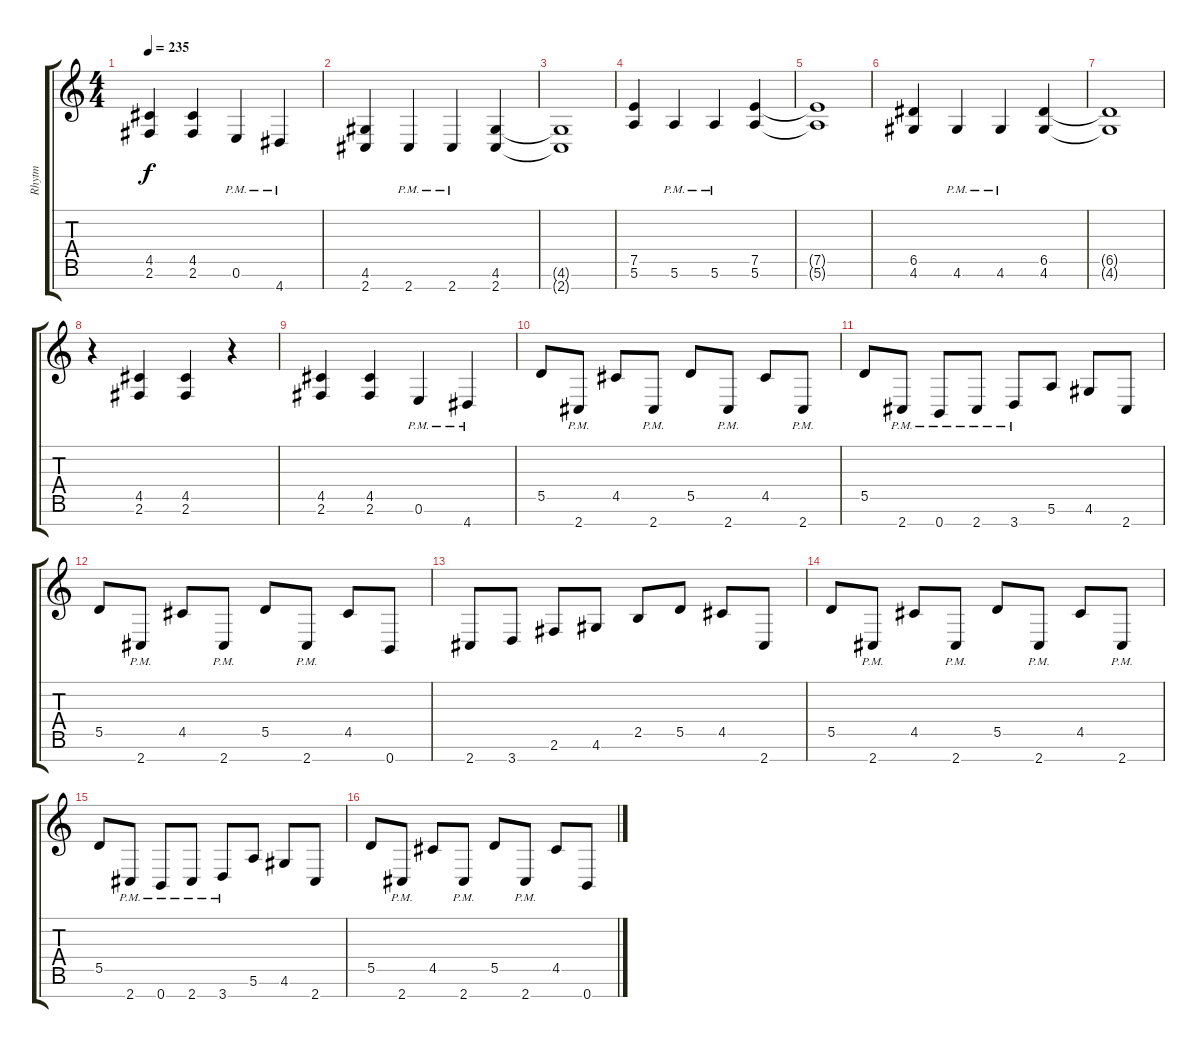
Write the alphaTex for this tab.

\track ("Rhytm" "Rhytm") {instrument distortionguitar}
\staff {score tabs}
\tuning (E4 B3 G3 D3 A2 E2 B1) {hide}
\ts (4 4)
\tempo 235
\clef g2
\ks c
(4.5 2.6).4{dy f} (4.5 2.6).4 0.6{pm}.4 4.7{pm}.4 |
(4.6 2.7).4 2.7{pm}.4 2.7{pm}.4 (4.6 2.7).4 |
(4.6{t} 2.7{t}).1 |
(7.5 5.6).4 5.6{pm}.4 5.6{pm}.4 (7.5 5.6).4 |
(7.5{t} 5.6{t}).1 |
(6.5 4.6).4 4.6{pm}.4 4.6{pm}.4 (6.5 4.6).4 |
(6.5{t} 4.6{t}).1 |
r.4 (4.5 2.6).4 (4.5 2.6).4 r.4 |
(4.5 2.6).4 (4.5 2.6).4 0.6{pm}.4 4.7{pm}.4 |
5.5.8 2.7{pm}.8 4.5.8 2.7{pm}.8 5.5.8 2.7{pm}.8 4.5.8 2.7{pm}.8 |
5.5.8 2.7{pm}.8 0.7{pm}.8 2.7{pm}.8 3.7{pm}.8 5.6.8 4.6.8 2.7.8 |
5.5.8 2.7{pm}.8 4.5.8 2.7{pm}.8 5.5.8 2.7{pm}.8 4.5.8 0.7.8 |
2.7.8 3.7.8 2.6.8 4.6.8 2.5.8 5.5.8 4.5.8 2.7.8 |
5.5.8 2.7{pm}.8 4.5.8 2.7{pm}.8 5.5.8 2.7{pm}.8 4.5.8 2.7{pm}.8 |
5.5.8 2.7{pm}.8 0.7{pm}.8 2.7{pm}.8 3.7{pm}.8 5.6.8 4.6.8 2.7.8 |
5.5.8 2.7{pm}.8 4.5.8 2.7{pm}.8 5.5.8 2.7{pm}.8 4.5.8 0.7.8
